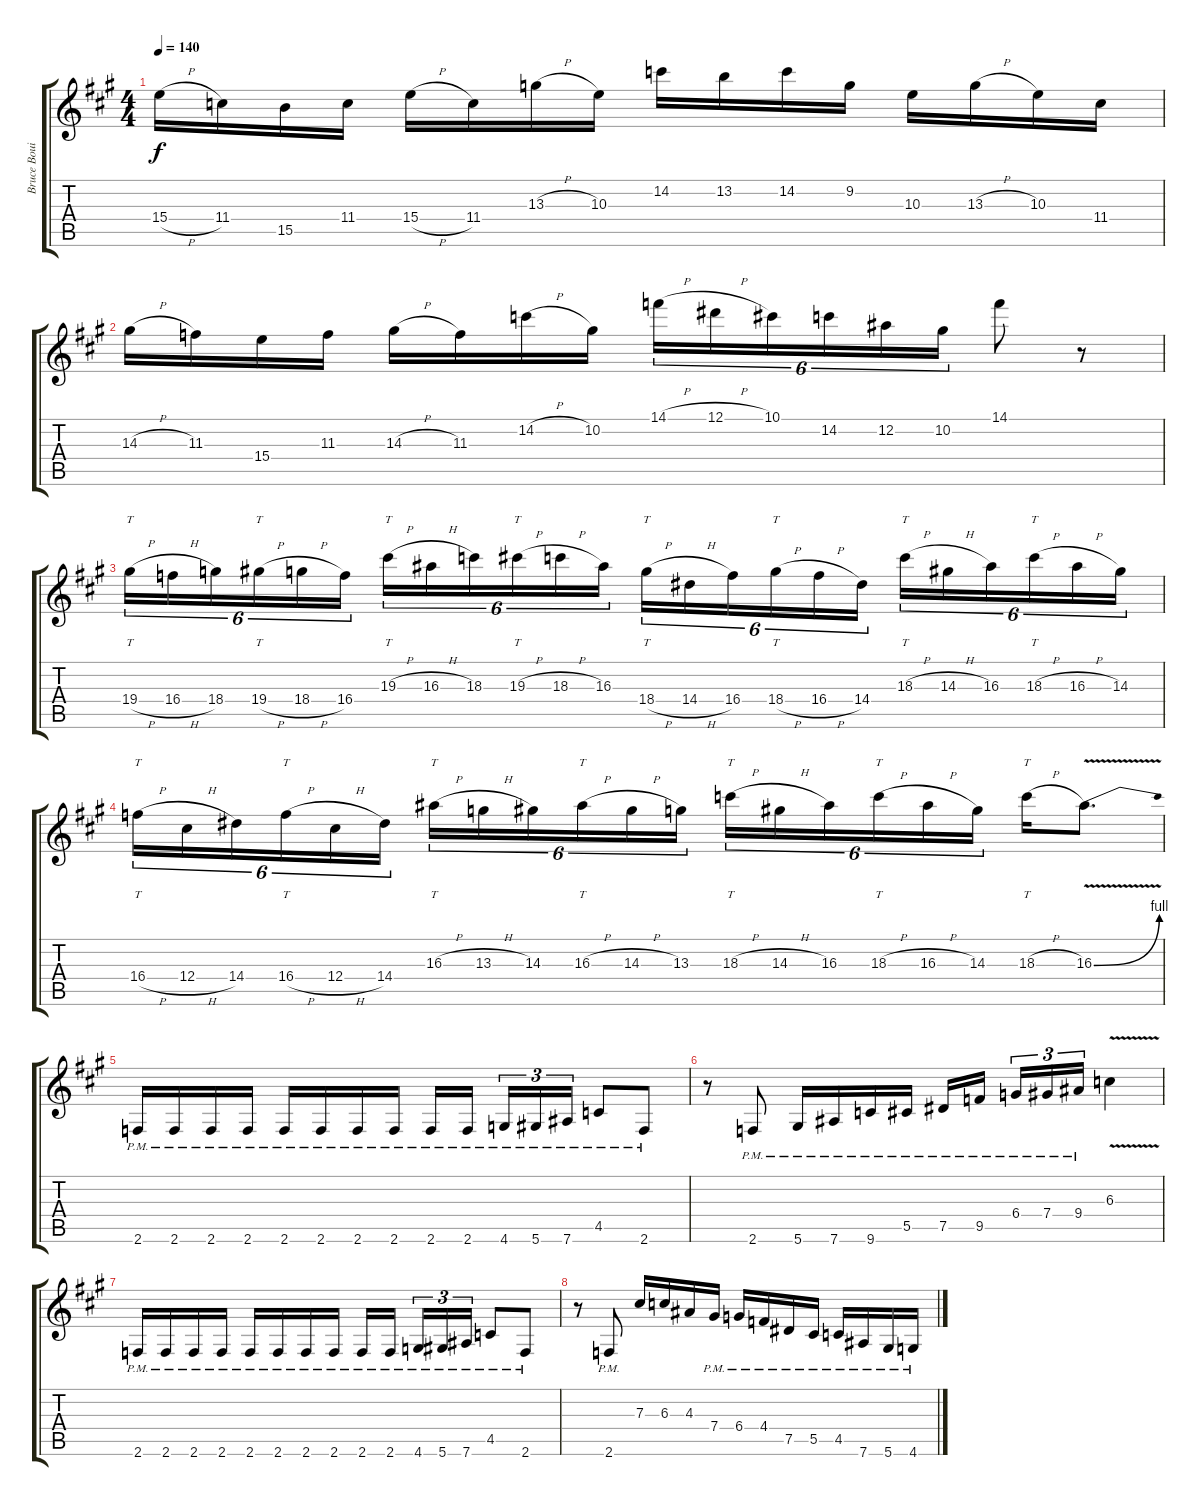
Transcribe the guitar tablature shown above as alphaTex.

\track ("Bruce Bouillet" "Bruce Boui") {instrument distortionguitar}
\staff {score tabs}
\tuning (Eb4 Bb3 Gb3 Db3 Ab2 Eb2) {hide}
\ts (4 4)
\tempo 140
\clef g2
\ks f#minor
15.4{h}.16{dy f} 11.4.16 15.5.16 11.4.16 15.4{h}.16 11.4.16 13.3{h}.16 10.3.16 14.2.16 13.2.16 14.2.16 9.2.16 10.3.16 13.3{h}.16 10.3.16 11.4.16 |
14.3{h}.16 11.3.16 15.4.16 11.3.16 14.3{h}.16 11.3.16 14.2{h}.16 10.2.16 14.1{h}.16{tu (6 4)} 12.1{h}.16{tu (6 4)} 10.1.16{tu (6 4)} 14.2.16{tu (6 4)} 12.2.16{tu (6 4)} 10.2.16{tu (6 4)} 14.1.8 r.8 |
19.4{h}.16{tt tu (6 4)} 16.4{h}.16{tu (6 4)} 18.4.16{tu (6 4)} 19.4{h}.16{tt tu (6 4)} 18.4{h}.16{tu (6 4)} 16.4.16{tu (6 4)} 19.3{h}.16{tt tu (6 4)} 16.3{h}.16{tu (6 4)} 18.3.16{tu (6 4)} 19.3{h}.16{tt tu (6 4)} 18.3{h}.16{tu (6 4)} 16.3.16{tu (6 4)} 18.4{h}.16{tt tu (6 4)} 14.4{h}.16{tu (6 4)} 16.4.16{tu (6 4)} 18.4{h}.16{tt tu (6 4)} 16.4{h}.16{tu (6 4)} 14.4.16{tu (6 4)} 18.3{h}.16{tt tu (6 4)} 14.3{h}.16{tu (6 4)} 16.3.16{tu (6 4)} 18.3{h}.16{tt tu (6 4)} 16.3{h}.16{tu (6 4)} 14.3.16{tu (6 4)} |
16.4{h}.16{tt tu (6 4)} 12.4{h}.16{tu (6 4)} 14.4.16{tu (6 4)} 16.4{h}.16{tt tu (6 4)} 12.4{h}.16{tu (6 4)} 14.4.16{tu (6 4)} 16.3{h}.16{tt tu (6 4)} 13.3{h}.16{tu (6 4)} 14.3.16{tu (6 4)} 16.3{h}.16{tt tu (6 4)} 14.3{h}.16{tu (6 4)} 13.3.16{tu (6 4)} 18.3{h}.16{tt tu (6 4)} 14.3{h}.16{tu (6 4)} 16.3.16{tu (6 4)} 18.3{h}.16{tt tu (6 4)} 16.3{h}.16{tu (6 4)} 14.3.16{tu (6 4)} 18.3{h}.16{tt} 16.3{be (bend 0 0 60 4) v}.8{d} |
2.6{pm}.16 2.6{pm}.16 2.6{pm}.16 2.6{pm}.16 2.6{pm}.16 2.6{pm}.16 2.6{pm}.16 2.6{pm}.16 2.6{pm}.16 2.6{pm}.16{beam splitsecondary} 4.6{pm}.16{tu (3 2)} 5.6{pm}.16{tu (3 2)} 7.6{pm}.16{tu (3 2)} 4.5{pm}.8 2.6{pm}.8 |
r.8 2.6{pm}.8 5.6{pm}.16 7.6{pm}.16 9.6{pm}.16 5.5{pm}.16 7.5{pm}.16 9.5{pm}.16{beam splitsecondary} 6.4{pm}.16{tu (3 2)} 7.4{pm}.16{tu (3 2)} 9.4{pm}.16{tu (3 2)} 6.3{v}.4 |
2.6{pm}.16 2.6{pm}.16 2.6{pm}.16 2.6{pm}.16 2.6{pm}.16 2.6{pm}.16 2.6{pm}.16 2.6{pm}.16 2.6{pm}.16 2.6{pm}.16{beam splitsecondary} 4.6{pm}.16{tu (3 2)} 5.6{pm}.16{tu (3 2)} 7.6{pm}.16{tu (3 2)} 4.5{pm}.8 2.6{pm}.8 |
r.8 2.6{pm}.8 7.3.16 6.3.16 4.3.16 7.4{pm}.16 6.4{pm}.16 4.4{pm}.16 7.5{pm}.16 5.5{pm}.16 4.5{pm}.16 7.6{pm}.16 5.6{pm}.16 4.6{pm}.16
